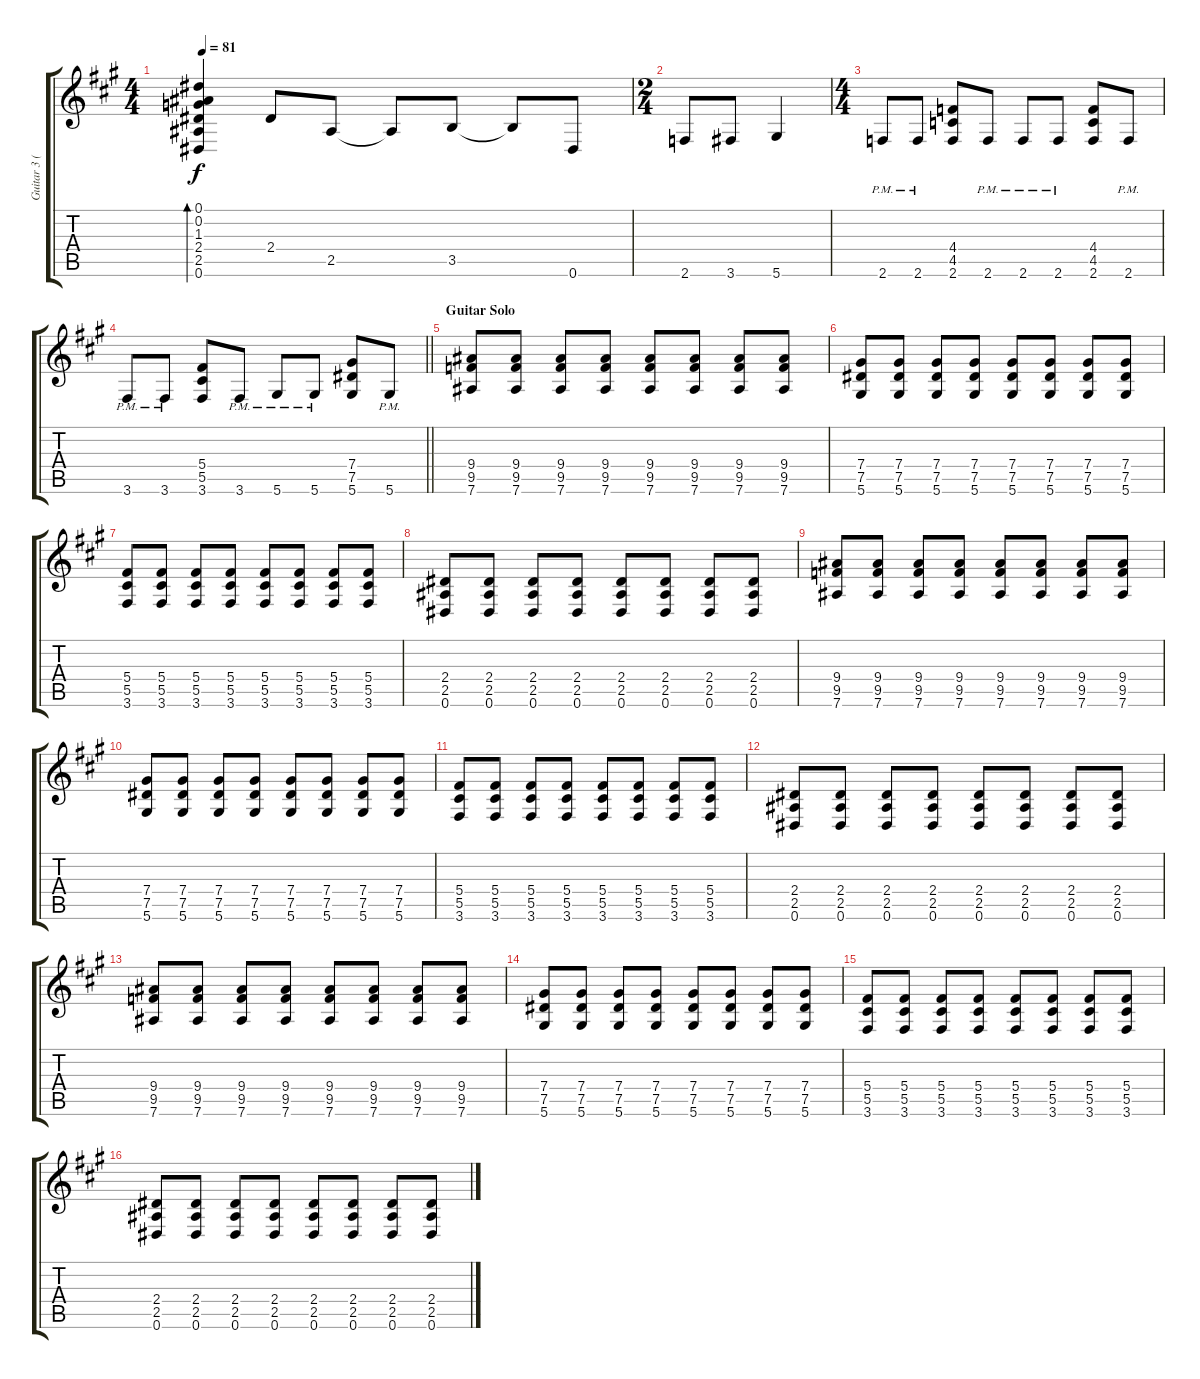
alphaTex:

\track ("Guitar 3 (William)" "Guitar 3 (") {instrument overdrivenguitar}
\staff {score tabs}
\tuning (Eb4 Bb3 Gb3 Db3 Ab2 Eb2) {hide}
\ts (4 4)
\tempo 81
\clef g2
\ks f#minor
(0.1 0.2 1.3 2.4 2.5 0.6).4{bd 120 dy f} 2.4.8 2.5.8 2.5{t}.8 3.5.8 3.5{t}.8 0.6.8 |
\ts (2 4)
2.6.8 3.6.8 5.6.4 |
\ts (4 4)
2.6{pm}.8 2.6{pm}.8 (4.4 4.5 2.6).8 2.6{pm}.8 2.6{pm}.8 2.6{pm}.8 (4.4 4.5 2.6).8 2.6{pm}.8 |
\barLineRight lightlight
3.6{pm}.8 3.6{pm}.8 (5.4 5.5 3.6).8 3.6{pm}.8 5.6{pm}.8 5.6{pm}.8 (7.4 7.5 5.6).8 5.6{pm}.8 |
\section ("" "Guitar Solo")
(9.4 9.5 7.6).8 (9.4 9.5 7.6).8 (9.4 9.5 7.6).8 (9.4 9.5 7.6).8 (9.4 9.5 7.6).8 (9.4 9.5 7.6).8 (9.4 9.5 7.6).8 (9.4 9.5 7.6).8 |
(7.4 7.5 5.6).8 (7.4 7.5 5.6).8 (7.4 7.5 5.6).8 (7.4 7.5 5.6).8 (7.4 7.5 5.6).8 (7.4 7.5 5.6).8 (7.4 7.5 5.6).8 (7.4 7.5 5.6).8 |
(5.4 5.5 3.6).8 (5.4 5.5 3.6).8 (5.4 5.5 3.6).8 (5.4 5.5 3.6).8 (5.4 5.5 3.6).8 (5.4 5.5 3.6).8 (5.4 5.5 3.6).8 (5.4 5.5 3.6).8 |
(2.4 2.5 0.6).8 (2.4 2.5 0.6).8 (2.4 2.5 0.6).8 (2.4 2.5 0.6).8 (2.4 2.5 0.6).8 (2.4 2.5 0.6).8 (2.4 2.5 0.6).8 (2.4 2.5 0.6).8 |
(9.4 9.5 7.6).8 (9.4 9.5 7.6).8 (9.4 9.5 7.6).8 (9.4 9.5 7.6).8 (9.4 9.5 7.6).8 (9.4 9.5 7.6).8 (9.4 9.5 7.6).8 (9.4 9.5 7.6).8 |
(7.4 7.5 5.6).8 (7.4 7.5 5.6).8 (7.4 7.5 5.6).8 (7.4 7.5 5.6).8 (7.4 7.5 5.6).8 (7.4 7.5 5.6).8 (7.4 7.5 5.6).8 (7.4 7.5 5.6).8 |
(5.4 5.5 3.6).8 (5.4 5.5 3.6).8 (5.4 5.5 3.6).8 (5.4 5.5 3.6).8 (5.4 5.5 3.6).8 (5.4 5.5 3.6).8 (5.4 5.5 3.6).8 (5.4 5.5 3.6).8 |
(2.4 2.5 0.6).8 (2.4 2.5 0.6).8 (2.4 2.5 0.6).8 (2.4 2.5 0.6).8 (2.4 2.5 0.6).8 (2.4 2.5 0.6).8 (2.4 2.5 0.6).8 (2.4 2.5 0.6).8 |
(9.4 9.5 7.6).8 (9.4 9.5 7.6).8 (9.4 9.5 7.6).8 (9.4 9.5 7.6).8 (9.4 9.5 7.6).8 (9.4 9.5 7.6).8 (9.4 9.5 7.6).8 (9.4 9.5 7.6).8 |
(7.4 7.5 5.6).8 (7.4 7.5 5.6).8 (7.4 7.5 5.6).8 (7.4 7.5 5.6).8 (7.4 7.5 5.6).8 (7.4 7.5 5.6).8 (7.4 7.5 5.6).8 (7.4 7.5 5.6).8 |
(5.4 5.5 3.6).8 (5.4 5.5 3.6).8 (5.4 5.5 3.6).8 (5.4 5.5 3.6).8 (5.4 5.5 3.6).8 (5.4 5.5 3.6).8 (5.4 5.5 3.6).8 (5.4 5.5 3.6).8 |
(2.4 2.5 0.6).8 (2.4 2.5 0.6).8 (2.4 2.5 0.6).8 (2.4 2.5 0.6).8 (2.4 2.5 0.6).8 (2.4 2.5 0.6).8 (2.4 2.5 0.6).8 (2.4 2.5 0.6).8
